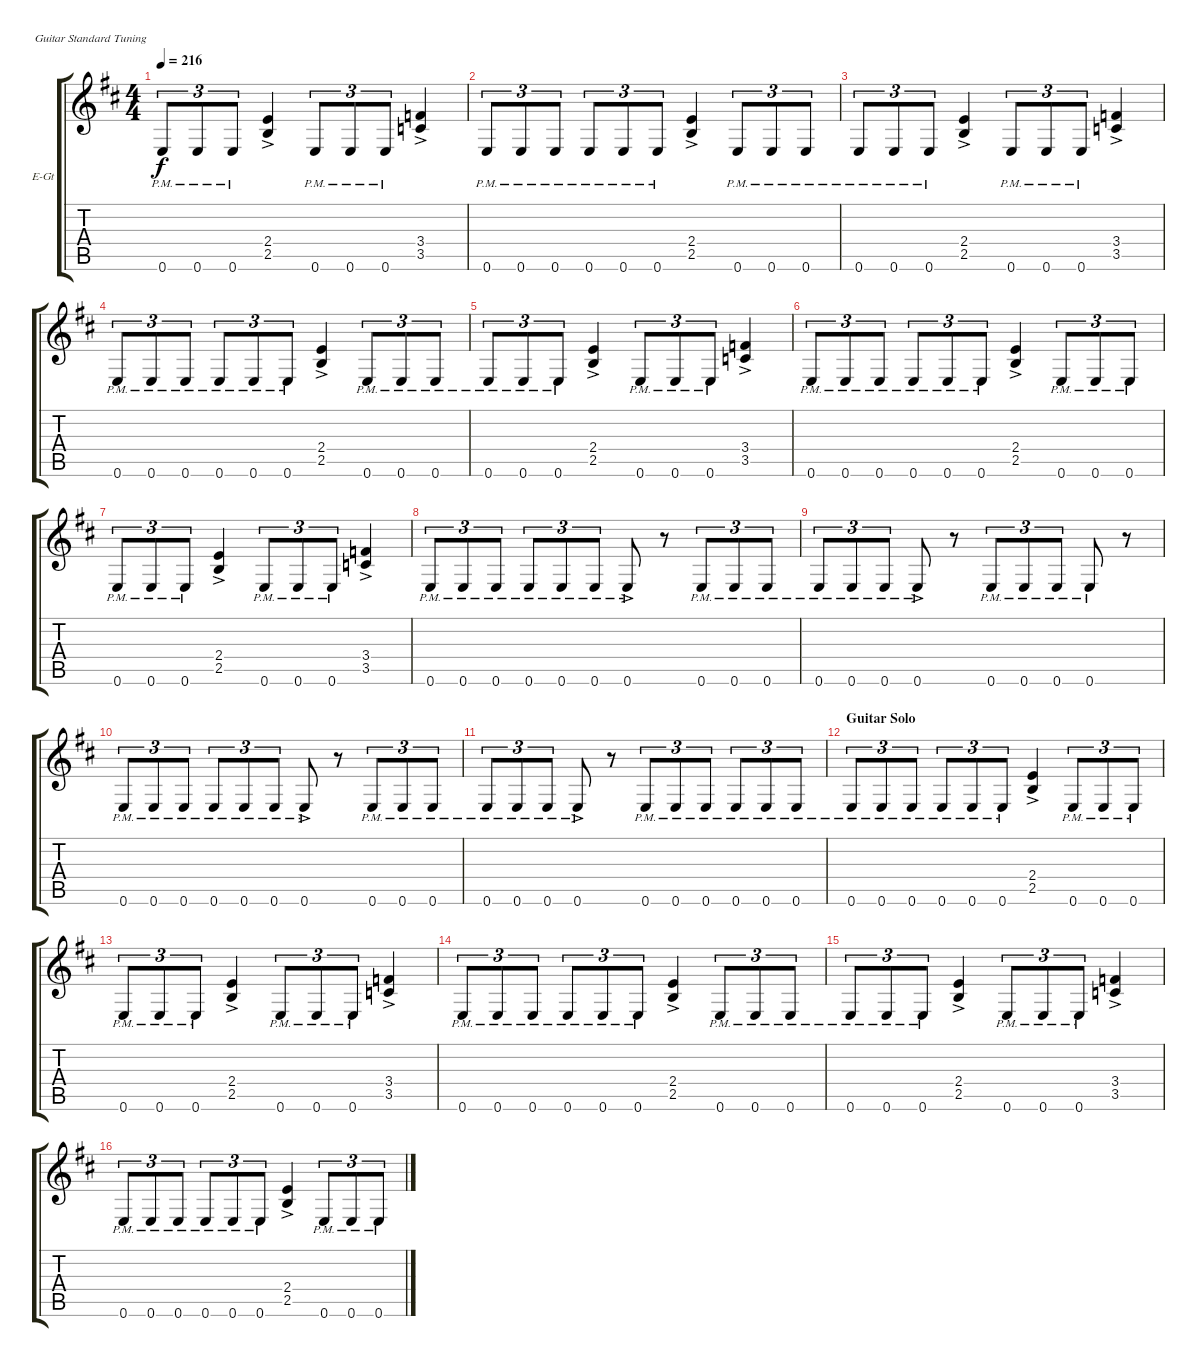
\bracketExtendMode groupsimilarinstruments
\firstSystemTrackNameOrientation horizontal
\otherSystemsTrackNameOrientation horizontal
\track ("Gtr 4" "E-Gt") {instrument distortionguitar}
\staff {score tabs}
\tuning (E4 B3 G3 D3 A2 E2)
\ts (4 4)
\tempo 216
\clef g2
\scale
1.06305
\ks d
0.6{pm}.8{tu (3 2) dy f} 0.6{pm}.8{tu (3 2)} 0.6{pm}.8{tu (3 2)} (2.4{ac} 2.5{ac}).4 0.6{pm}.8{tu (3 2)} 0.6{pm}.8{tu (3 2)} 0.6{pm}.8{tu (3 2)} (3.4{ac} 3.5{ac}).4 |
\scale
0.936948 0.6{pm}.8{tu (3 2)} 0.6{pm}.8{tu (3 2)} 0.6{pm}.8{tu (3 2)} 0.6{pm}.8{tu (3 2)} 0.6{pm}.8{tu (3 2)} 0.6{pm}.8{tu (3 2)} (2.4{ac} 2.5{ac}).4 0.6{pm}.8{tu (3 2)} 0.6{pm}.8{tu (3 2)} 0.6{pm}.8{tu (3 2)} |
\scale
1.06305 0.6{pm}.8{tu (3 2)} 0.6{pm}.8{tu (3 2)} 0.6{pm}.8{tu (3 2)} (2.4{ac} 2.5{ac}).4 0.6{pm}.8{tu (3 2)} 0.6{pm}.8{tu (3 2)} 0.6{pm}.8{tu (3 2)} (3.4{ac} 3.5{ac}).4 |
\scale
0.936948 0.6{pm}.8{tu (3 2)} 0.6{pm}.8{tu (3 2)} 0.6{pm}.8{tu (3 2)} 0.6{pm}.8{tu (3 2)} 0.6{pm}.8{tu (3 2)} 0.6{pm}.8{tu (3 2)} (2.4{ac} 2.5{ac}).4 0.6{pm}.8{tu (3 2)} 0.6{pm}.8{tu (3 2)} 0.6{pm}.8{tu (3 2)} |
\scale
1.06305 0.6{pm}.8{tu (3 2)} 0.6{pm}.8{tu (3 2)} 0.6{pm}.8{tu (3 2)} (2.4{ac} 2.5{ac}).4 0.6{pm}.8{tu (3 2)} 0.6{pm}.8{tu (3 2)} 0.6{pm}.8{tu (3 2)} (3.4{ac} 3.5{ac}).4 |
\scale
0.936948 0.6{pm}.8{tu (3 2)} 0.6{pm}.8{tu (3 2)} 0.6{pm}.8{tu (3 2)} 0.6{pm}.8{tu (3 2)} 0.6{pm}.8{tu (3 2)} 0.6{pm}.8{tu (3 2)} (2.4{ac} 2.5{ac}).4 0.6{pm}.8{tu (3 2)} 0.6{pm}.8{tu (3 2)} 0.6{pm}.8{tu (3 2)} |
\scale
1.06305 0.6{pm}.8{tu (3 2)} 0.6{pm}.8{tu (3 2)} 0.6{pm}.8{tu (3 2)} (2.4{ac} 2.5{ac}).4 0.6{pm}.8{tu (3 2)} 0.6{pm}.8{tu (3 2)} 0.6{pm}.8{tu (3 2)} (3.4{ac} 3.5{ac}).4 |
\scale
0.936948 0.6{pm}.8{tu (3 2)} 0.6{pm}.8{tu (3 2)} 0.6{pm}.8{tu (3 2)} 0.6{pm}.8{tu (3 2)} 0.6{pm}.8{tu (3 2)} 0.6{pm}.8{tu (3 2)} 0.6{ac pm}.8 r.8 0.6{pm}.8{tu (3 2)} 0.6{pm}.8{tu (3 2)} 0.6{pm}.8{tu (3 2)} |
\scale
1.06305 0.6{pm}.8{tu (3 2)} 0.6{pm}.8{tu (3 2)} 0.6{pm}.8{tu (3 2)} 0.6{ac pm}.8 r.8 0.6{pm}.8{tu (3 2)} 0.6{pm}.8{tu (3 2)} 0.6{pm}.8{tu (3 2)} 0.6{pm}.8 r.8 |
\scale
0.936948 0.6{pm}.8{tu (3 2)} 0.6{pm}.8{tu (3 2)} 0.6{pm}.8{tu (3 2)} 0.6{pm}.8{tu (3 2)} 0.6{pm}.8{tu (3 2)} 0.6{pm}.8{tu (3 2)} 0.6{ac pm}.8 r.8 0.6{pm}.8{tu (3 2)} 0.6{pm}.8{tu (3 2)} 0.6{pm}.8{tu (3 2)} |
\scale
1.06305 0.6{pm}.8{tu (3 2)} 0.6{pm}.8{tu (3 2)} 0.6{pm}.8{tu (3 2)} 0.6{ac pm}.8 r.8 0.6{pm}.8{tu (3 2)} 0.6{pm}.8{tu (3 2)} 0.6{pm}.8{tu (3 2)} 0.6{pm}.8{tu (3 2)} 0.6{pm}.8{tu (3 2)} 0.6{pm}.8{tu (3 2)} |
\section ("" "Guitar Solo")
\scale
0.936948 0.6{pm}.8{tu (3 2)} 0.6{pm}.8{tu (3 2)} 0.6{pm}.8{tu (3 2)} 0.6{pm}.8{tu (3 2)} 0.6{pm}.8{tu (3 2)} 0.6{pm}.8{tu (3 2)} (2.4{ac} 2.5{ac}).4 0.6{pm}.8{tu (3 2)} 0.6{pm}.8{tu (3 2)} 0.6{pm}.8{tu (3 2)} |
\scale
1.06305 0.6{pm}.8{tu (3 2)} 0.6{pm}.8{tu (3 2)} 0.6{pm}.8{tu (3 2)} (2.4{ac} 2.5{ac}).4 0.6{pm}.8{tu (3 2)} 0.6{pm}.8{tu (3 2)} 0.6{pm}.8{tu (3 2)} (3.4{ac} 3.5{ac}).4 |
\scale
0.936948 0.6{pm}.8{tu (3 2)} 0.6{pm}.8{tu (3 2)} 0.6{pm}.8{tu (3 2)} 0.6{pm}.8{tu (3 2)} 0.6{pm}.8{tu (3 2)} 0.6{pm}.8{tu (3 2)} (2.4{ac} 2.5{ac}).4 0.6{pm}.8{tu (3 2)} 0.6{pm}.8{tu (3 2)} 0.6{pm}.8{tu (3 2)} |
\scale
1.06305 0.6{pm}.8{tu (3 2)} 0.6{pm}.8{tu (3 2)} 0.6{pm}.8{tu (3 2)} (2.4{ac} 2.5{ac}).4 0.6{pm}.8{tu (3 2)} 0.6{pm}.8{tu (3 2)} 0.6{pm}.8{tu (3 2)} (3.4{ac} 3.5{ac}).4 |
\scale
0.936948 0.6{pm}.8{tu (3 2)} 0.6{pm}.8{tu (3 2)} 0.6{pm}.8{tu (3 2)} 0.6{pm}.8{tu (3 2)} 0.6{pm}.8{tu (3 2)} 0.6{pm}.8{tu (3 2)} (2.4{ac} 2.5{ac}).4 0.6{pm}.8{tu (3 2)} 0.6{pm}.8{tu (3 2)} 0.6{pm}.8{tu (3 2)}
